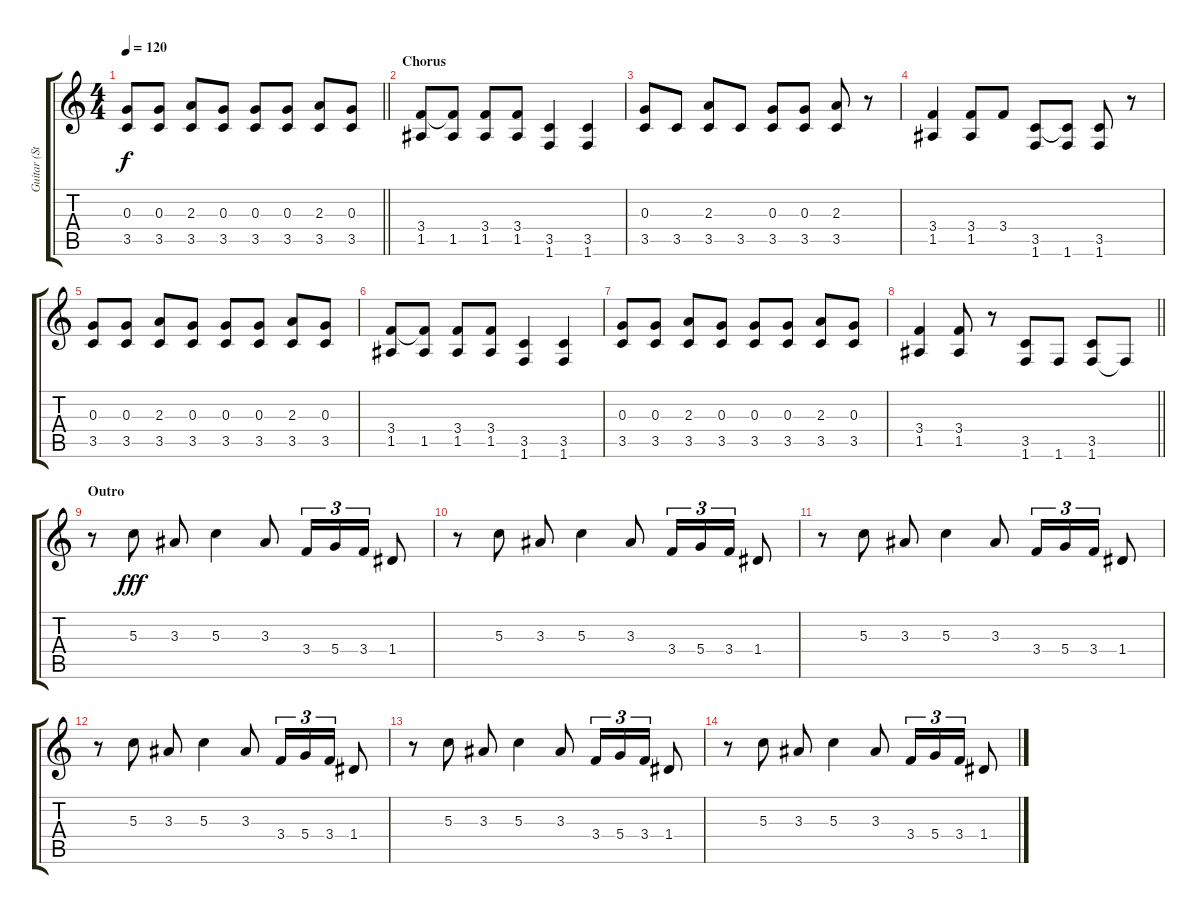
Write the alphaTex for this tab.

\track ("Guitar (Steve Miller)" "Guitar (St") {instrument overdrivenguitar}
\staff {score tabs}
\tuning (E4 B3 G3 D3 A2 E2) {hide}
\ts (4 4)
\tempo 120
\clef g2
\barLineRight lightlight
\ks c
(0.3 3.5).8{dy f} (0.3 3.5).8 (2.3 3.5).8 (0.3 3.5).8 (0.3 3.5).8 (0.3 3.5).8 (2.3 3.5).8 (0.3 3.5).8 |
\section ("" "Chorus")
(3.4 1.5).8 (3.4{t} 1.5).8 (3.4 1.5).8 (3.4 1.5).8 (3.5 1.6).4 (3.5 1.6).4 |
(0.3 3.5).8 3.5.8 (2.3 3.5).8 3.5.8 (0.3 3.5).8 (0.3 3.5).8 (2.3 3.5).8 r.8 |
(3.4 1.5).4 (3.4 1.5).8 3.4.8 (3.5 1.6).8 (3.5{t} 1.6).8 (3.5 1.6).8 r.8 |
(0.3 3.5).8 (0.3 3.5).8 (2.3 3.5).8 (0.3 3.5).8 (0.3 3.5).8 (0.3 3.5).8 (2.3 3.5).8 (0.3 3.5).8 |
(3.4 1.5).8 (3.4{t} 1.5).8 (3.4 1.5).8 (3.4 1.5).8 (3.5 1.6).4 (3.5 1.6).4 |
(0.3 3.5).8 (0.3 3.5).8 (2.3 3.5).8 (0.3 3.5).8 (0.3 3.5).8 (0.3 3.5).8 (2.3 3.5).8 (0.3 3.5).8 |
\barLineRight lightlight
(3.4 1.5).4 (3.4 1.5).8 r.8 (3.5 1.6).8 1.6.8 (3.5 1.6).8 1.6{t}.8 |
\section ("" "Outro")
r.8 5.3.8{dy fff} 3.3.8 5.3.4 3.3.8 3.4.16{tu (3 2)} 5.4.16{tu (3 2)} 3.4.16{tu (3 2)} 1.4.8 |
r.8 5.3.8 3.3.8 5.3.4 3.3.8 3.4.16{tu (3 2)} 5.4.16{tu (3 2)} 3.4.16{tu (3 2)} 1.4.8 |
r.8{volume 11} 5.3.8 3.3.8 5.3.4 3.3.8{volume 9} 3.4.16{tu (3 2)} 5.4.16{tu (3 2)} 3.4.16{tu (3 2)} 1.4.8 |
r.8{volume 7} 5.3.8 3.3.8 5.3.4 3.3.8{volume 5} 3.4.16{tu (3 2)} 5.4.16{tu (3 2)} 3.4.16{tu (3 2)} 1.4.8 |
r.8{volume 4} 5.3.8 3.3.8 5.3.4 3.3.8{volume 3} 3.4.16{tu (3 2)} 5.4.16{tu (3 2)} 3.4.16{tu (3 2)} 1.4.8 |
r.8{volume 2} 5.3.8 3.3.8 5.3.4{volume 1} 3.3.8 3.4.16{tu (3 2)} 5.4.16{tu (3 2) volume 0} 3.4.16{tu (3 2)} 1.4.8
